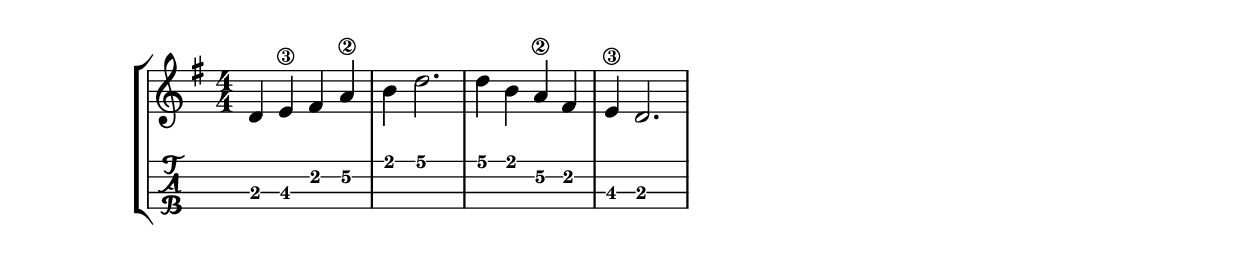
\version "2.18.2"
RH = #rightHandFinger

%--- Configuración ---%
\layout{
	\context {
		\TabStaff
		stringTunings = \stringTuning <g c' e' a'>
	}
}



%--- Introducción de las notas ---%
notas = \relative c' {

\numericTimeSignature 
\key g \major
\numericTimeSignature
\time 4/4
	d4 e\3 fis a\2 |
	b4 d2. |
	d4 b a\2 fis |
	e\3 d2. 
}

%--- Partitura ---%
\score {
	\new StaffGroup	
	<<
		
		\new Staff \notas
		\new TabStaff \notas
	>>
}
